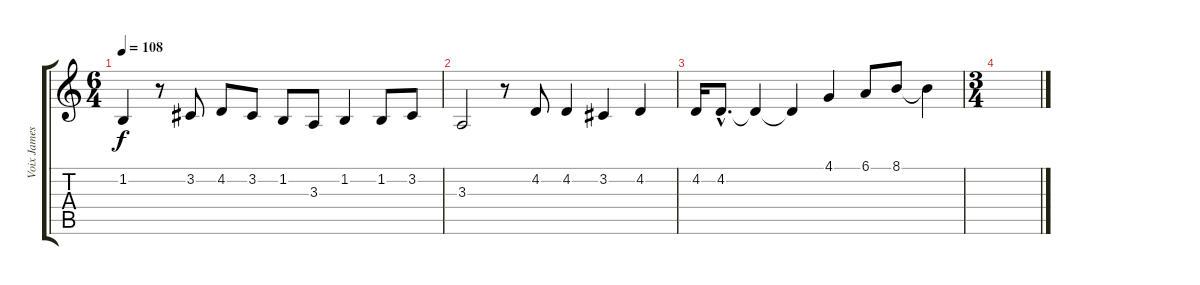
\track ("Voix James" "Voix James") {instrument lead6voice}
\staff {score tabs}
\tuning (Eb4 Bb3 Gb3 Db3 Ab2 Eb2) {hide}
\ts (6 4)
\tempo 108
\clef g2
\ks c
1.2.4{dy f} r.8 3.2.8 4.2.8 3.2.8 1.2.8 3.3.8 1.2.4 1.2.8 3.2.8 |
3.3.2 r.8 4.2.8 4.2.4 3.2.4 4.2.4 |
4.2.16 4.2{hac}.8{d} 4.2{t}.4 4.2{t}.4 4.1.4 6.1.8 8.1.8 8.1{t}.4 |
\ts (3 4)
